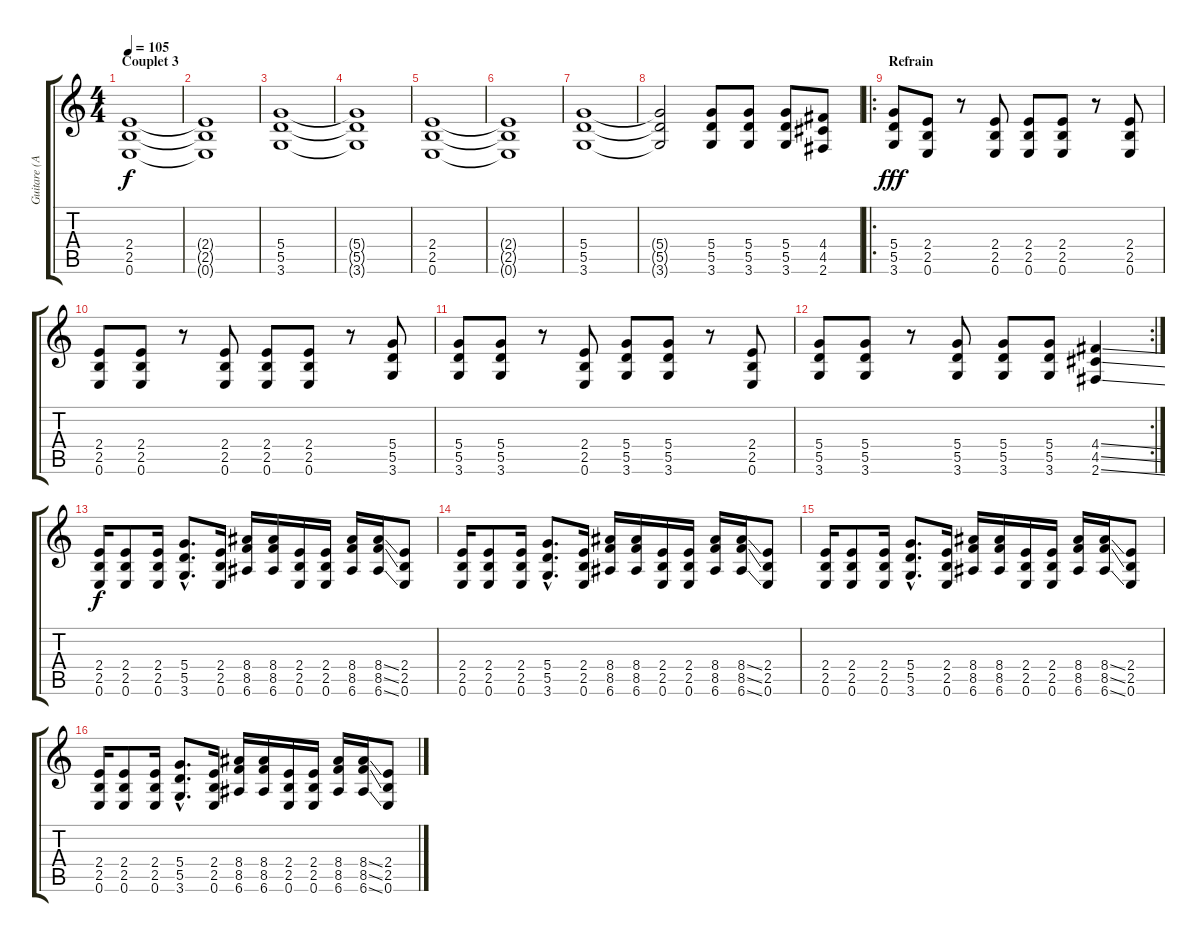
\track ("Guitare (Acey Slade)" "Guitare (A") {instrument distortionguitar}
\staff {score tabs}
\tuning (E4 B3 G3 D3 A2 E2) {hide}
\ts (4 4)
\section ("" "Couplet 3")
\tempo 105
\clef g2
\ks c
(2.4 2.5 0.6).1{dy f} |
(2.4{t} 2.5{t} 0.6{t}).1 |
(5.4 5.5 3.6).1 |
(5.4{t} 5.5{t} 3.6{t}).1 |
(2.4 2.5 0.6).1 |
(2.4{t} 2.5{t} 0.6{t}).1 |
(5.4 5.5 3.6).1 |
(5.4{t} 5.5{t} 3.6{t}).2 (5.4 5.5 3.6).8 (5.4 5.5 3.6).8 (5.4 5.5 3.6).8 (4.4 4.5 2.6).8 |
\ro
\section ("" "Refrain")
(5.4 5.5 3.6).8{dy fff} (2.4 2.5 0.6).8 r.8 (2.4 2.5 0.6).8 (2.4 2.5 0.6).8 (2.4 2.5 0.6).8 r.8 (2.4 2.5 0.6).8 |
(2.4 2.5 0.6).8 (2.4 2.5 0.6).8 r.8 (2.4 2.5 0.6).8 (2.4 2.5 0.6).8 (2.4 2.5 0.6).8 r.8 (5.4 5.5 3.6).8 |
(5.4 5.5 3.6).8 (5.4 5.5 3.6).8 r.8 (2.4 2.5 0.6).8 (5.4 5.5 3.6).8 (5.4 5.5 3.6).8 r.8 (2.4 2.5 0.6).8 |
\rc 2
(5.4 5.5 3.6).8 (5.4 5.5 3.6).8 r.8 (5.4 5.5 3.6).8 (5.4 5.5 3.6).8 (5.4 5.5 3.6).8 (4.4{ss} 4.5{ss} 2.6{ss}).4 |
(2.4 2.5 0.6).16{dy f} (2.4 2.5 0.6).8 (2.4 2.5 0.6).16 (5.4{hac} 5.5{hac} 3.6{hac}).8{d} (2.4 2.5 0.6).16 (8.4 8.5 6.6).16 (8.4 8.5 6.6).16 (2.4 2.5 0.6).16 (2.4 2.5 0.6).16 (8.4 8.5 6.6).16 (8.4{ss} 8.5{ss} 6.6{ss}).16 (2.4 2.5 0.6).8 |
(2.4 2.5 0.6).16 (2.4 2.5 0.6).8 (2.4 2.5 0.6).16 (5.4{hac} 5.5{hac} 3.6{hac}).8{d} (2.4 2.5 0.6).16 (8.4 8.5 6.6).16 (8.4 8.5 6.6).16 (2.4 2.5 0.6).16 (2.4 2.5 0.6).16 (8.4 8.5 6.6).16 (8.4{ss} 8.5{ss} 6.6{ss}).16 (2.4 2.5 0.6).8 |
(2.4 2.5 0.6).16 (2.4 2.5 0.6).8 (2.4 2.5 0.6).16 (5.4{hac} 5.5{hac} 3.6{hac}).8{d} (2.4 2.5 0.6).16 (8.4 8.5 6.6).16 (8.4 8.5 6.6).16 (2.4 2.5 0.6).16 (2.4 2.5 0.6).16 (8.4 8.5 6.6).16 (8.4{ss} 8.5{ss} 6.6{ss}).16 (2.4 2.5 0.6).8 |
(2.4 2.5 0.6).16 (2.4 2.5 0.6).8 (2.4 2.5 0.6).16 (5.4{hac} 5.5{hac} 3.6{hac}).8{d} (2.4 2.5 0.6).16 (8.4 8.5 6.6).16 (8.4 8.5 6.6).16 (2.4 2.5 0.6).16 (2.4 2.5 0.6).16 (8.4 8.5 6.6).16 (8.4{ss} 8.5{ss} 6.6{ss}).16 (2.4 2.5 0.6).8
